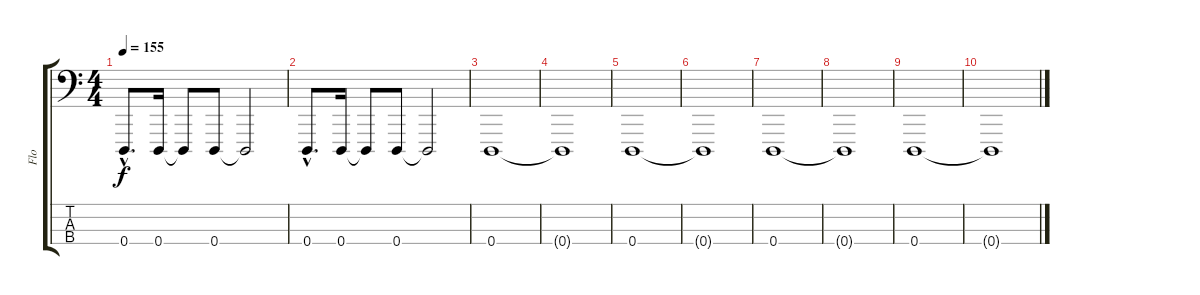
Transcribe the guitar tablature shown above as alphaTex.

\track ("Flo" "Flo") {instrument lead2sawtooth}
\staff {score tabs}
\tuning (G2 D2 A1 D1) {hide}
\ts (4 4)
\tempo 155
\clef f4
\ks c
0.4{hac}.8{d dy f volume 16 instrument lead2sawtooth} 0.4.16 0.4{t}.8 0.4.8 0.4{t}.2 |
0.4{hac}.8{d volume 16 instrument lead2sawtooth} 0.4.16 0.4{t}.8 0.4.8 0.4{t}.2 |
0.4.1{volume 11 instrument lead2sawtooth} |
0.4{t}.1 |
0.4.1 |
0.4{t}.1 |
0.4.1{volume 11 instrument lead2sawtooth} |
0.4{t}.1 |
0.4.1 |
0.4{t}.1
